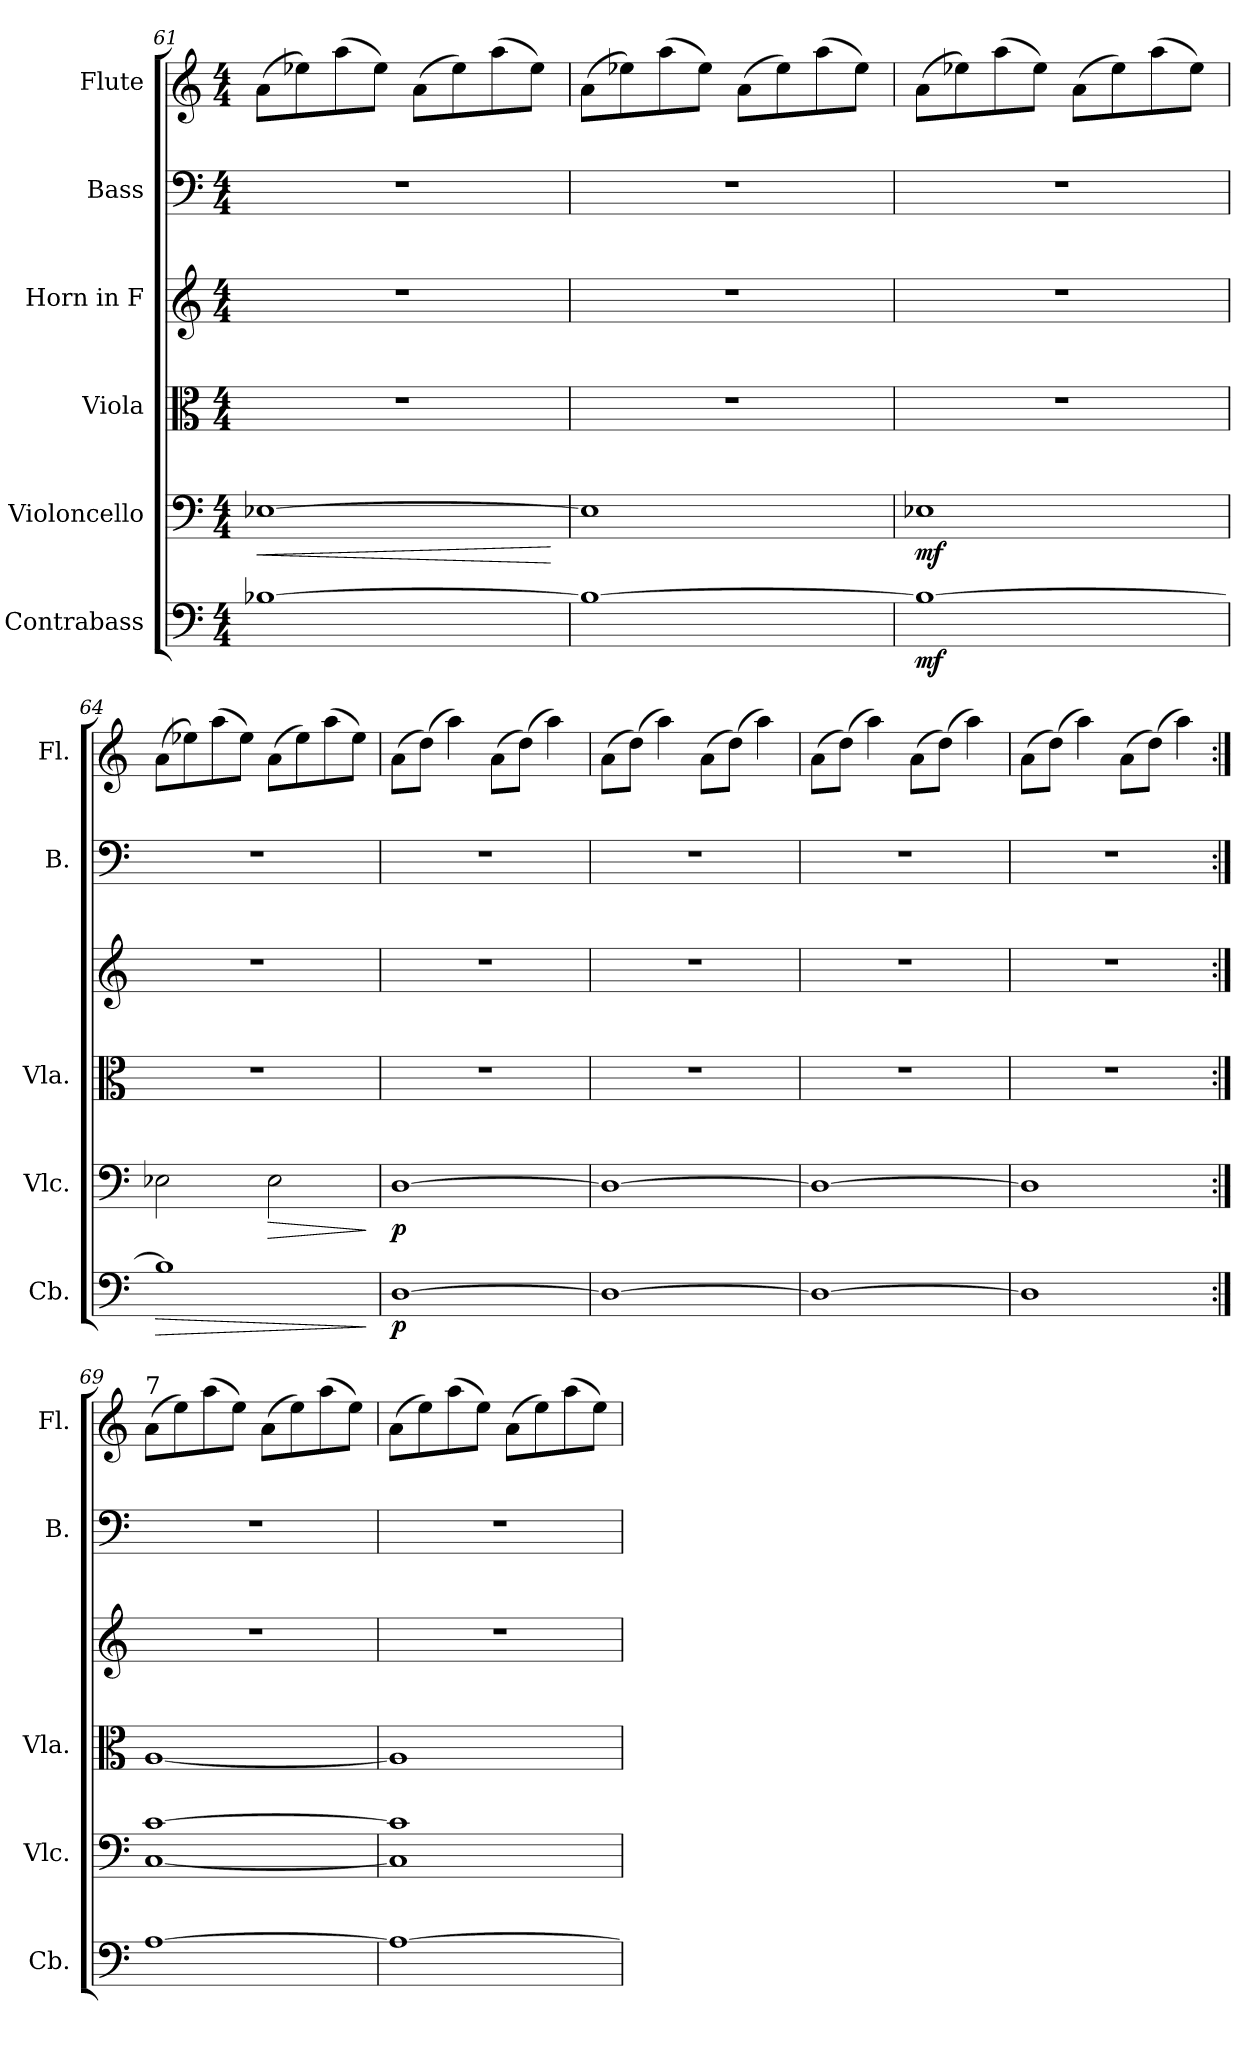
**kern	**dynam	**kern	**dynam	**kern	**kern	**kern	**kern
*part6	*part6	*part5	*part5	*part4	*part3	*part2	*part1
*staff6	*staff6	*staff5	*staff5	*staff4	*staff3	*staff2	*staff1
*I"Contrabass	*	*I"Violoncello	*	*I"Viola	*I"Horn in F	*I"Bass	*I"Flute
*I'Cb.	*	*I'Vlc.	*	*I'Vla.	*	*I'B.	*I'Fl.
!!LO:PB:g=z
*clefF4	*	*clefF4	*	*clefC3	*clefG2	*clefF4	*clefG2
*ITrd7c12	*	*	*	*	*ITrd4c7	*	*
*k[]	*	*k[]	*	*k[]	*k[b-]	*k[]	*k[]
*M4/4	*	*M4/4	*	*M4/4	*M4/4	*M4/4	*M4/4
=61	=61	=61	=61	=61	=61	=61	=61
!	!	!	!LO:HP:b	!	!	!	!
[1BB-X	.	[1E-X	<	1r	1r	1r	(8a\L
.	.	.	.	.	.	.	8ee-X\)
.	.	.	.	.	.	.	(8aa\
.	.	.	.	.	.	.	8ee-\J)
.	.	.	.	.	.	.	(8a\L
.	.	.	.	.	.	.	8ee-\)
.	.	.	.	.	.	.	(8aa\
.	.	.	.	.	.	.	8ee-\J)
.	.	.	[	.	.	.	.
=62	=62	=62	=62	=62	=62	=62	=62
1BB-_	.	1E-]	.	1r	1r	1r	(8a\L
.	.	.	.	.	.	.	8ee-X\)
.	.	.	.	.	.	.	(8aa\
.	.	.	.	.	.	.	8ee-\J)
.	.	.	.	.	.	.	(8a\L
.	.	.	.	.	.	.	8ee-\)
.	.	.	.	.	.	.	(8aa\
.	.	.	.	.	.	.	8ee-\J)
=63	=63	=63	=63	=63	=63	=63	=63
!	!LO:DY:b	!	!LO:DY:b	!	!	!	!
1BB-_	mf	1E-X	mf	1r	1r	1r	(8a\L
.	.	.	.	.	.	.	8ee-X\)
.	.	.	.	.	.	.	(8aa\
.	.	.	.	.	.	.	8ee-\J)
.	.	.	.	.	.	.	(8a\L
.	.	.	.	.	.	.	8ee-\)
.	.	.	.	.	.	.	(8aa\
.	.	.	.	.	.	.	8ee-\J)
=64	=64	=64	=64	=64	=64	=64	=64
!	!LO:HP:b	!	!	!	!	!	!
1BB-]	>	2E-X\	.	1r	1r	1r	(8a\L
.	.	.	.	.	.	.	8ee-X\)
.	.	.	.	.	.	.	(8aa\
.	.	.	.	.	.	.	8ee-\J)
!	!	!	!LO:HP:b	!	!	!	!
.	.	2E-\	>	.	.	.	(8a\L
.	.	.	.	.	.	.	8ee-\)
.	.	.	.	.	.	.	(8aa\
.	.	.	.	.	.	.	8ee-\J)
.	]	.	]	.	.	.	.
=65	=65	=65	=65	=65	=65	=65	=65
!	!LO:DY:b	!	!LO:DY:b	!	!	!	!
[1DD	p	[1D	p	1r	1r	1r	(8a\L
.	.	.	.	.	.	.	(8dd\J)
.	.	.	.	.	.	.	4aa\)
.	.	.	.	.	.	.	(8a\L
.	.	.	.	.	.	.	(8dd\J)
.	.	.	.	.	.	.	4aa\)
!!LO:LB:g=z
=66	=66	=66	=66	=66	=66	=66	=66
1DD_	.	1D_	.	1r	1r	1r	(8a\L
.	.	.	.	.	.	.	(8dd\J)
.	.	.	.	.	.	.	4aa\)
.	.	.	.	.	.	.	(8a\L
.	.	.	.	.	.	.	(8dd\J)
.	.	.	.	.	.	.	4aa\)
=67	=67	=67	=67	=67	=67	=67	=67
1DD_	.	1D_	.	1r	1r	1r	(8a\L
.	.	.	.	.	.	.	(8dd\J)
.	.	.	.	.	.	.	4aa\)
.	.	.	.	.	.	.	(8a\L
.	.	.	.	.	.	.	(8dd\J)
.	.	.	.	.	.	.	4aa\)
=68	=68	=68	=68	=68	=68	=68	=68
1DD]	.	1D]	.	1r	1r	1r	(8a\L
.	.	.	.	.	.	.	(8dd\J)
.	.	.	.	.	.	.	4aa\)
.	.	.	.	.	.	.	(8a\L
.	.	.	.	.	.	.	(8dd\J)
.	.	.	.	.	.	.	4aa\)
=69:|!	=69:|!	=69:|!	=69:|!	=69:|!	=69:|!	=69:|!	=69:|!
!	!	!	!	!	!	!	!LO:TX:a:t=7
[1AA	.	[1C [1c	.	[1A	1r	1r	(8a\L
.	.	.	.	.	.	.	8ee\)
.	.	.	.	.	.	.	(8aa\
.	.	.	.	.	.	.	8ee\J)
.	.	.	.	.	.	.	(8a\L
.	.	.	.	.	.	.	8ee\)
.	.	.	.	.	.	.	(8aa\
.	.	.	.	.	.	.	8ee\J)
=70	=70	=70	=70	=70	=70	=70	=70
1AA_	.	1C] 1c]	.	1A]	1r	1r	(8a\L
.	.	.	.	.	.	.	8ee\)
.	.	.	.	.	.	.	(8aa\
.	.	.	.	.	.	.	8ee\J)
.	.	.	.	.	.	.	(8a\L
.	.	.	.	.	.	.	8ee\)
.	.	.	.	.	.	.	(8aa\
.	.	.	.	.	.	.	8ee\J)
=	=	=	=	=	=	=	=
*-	*-	*-	*-	*-	*-	*-	*-
